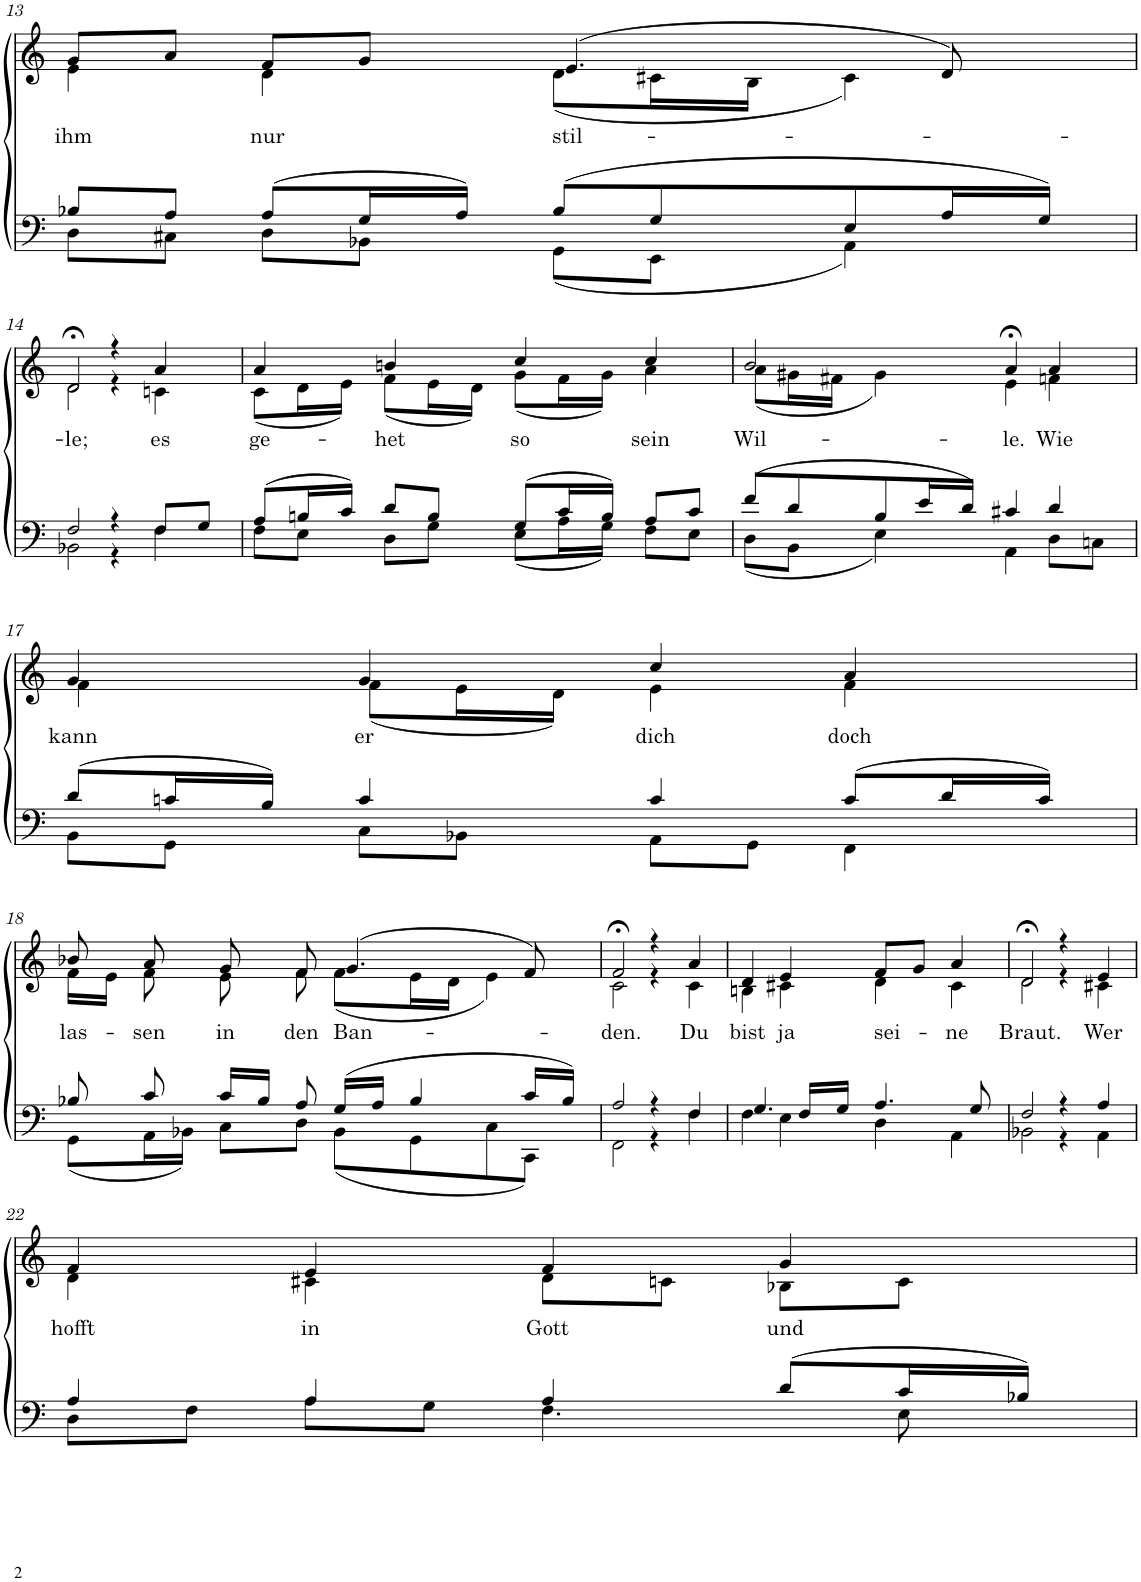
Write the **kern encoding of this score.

**kern	**kern	**text
*part2	*part1	*part1
*staff2	*staff1	*staff1
*I"Tenor/Bass	*I"Soprano/Alto	*
!!LO:PB:g=z
*clefF4	*clefG2	*
*k[]	*k[]	*
*M4/4	*M4/4	*
*met(c)	*met(c)	*
=13	=13	=13
*^	*	*
!	!	!	!LO:LY:b
*	*	*^	*
8B-X/L	8D\L	8g/L	4e\	ihm
8A/J	8C#X\J	8a/J	.	.
!	!	!	!	!LO:LY:b
(8A/L	8D\L	8f/L	4d\	nur
16G/L	8BB-X\J	8g/J	.	.
16A/JJ)	.	.	.	.
!	!	!	!	!LO:LY:b
(8B-/L	(8GG\L	(4.e/	(8d\L	stil-
8G/	8EE\J	.	16c#X\L	.
.	.	.	16B\JJ	.
8E/	4AA\)	.	4c#\)	.
16A/L	.	8d/)	.	.
16G/JJ)	.	.	.	.
!!LO:LB:g=z	!!
=14	=14	=14	=14	=14
!	!	!	!	!LO:LY:b
2F/	2BB-X\	2d;</	2d\	-le;
4r	4r	4r	4r	.
!	!	!	!	!LO:LY:b
8F/L	4F\	4a/	4cn\	es
8G/J	.	.	.	.
=15	=15	=15	=15	=15
!	!	!	!	!LO:LY:b
(8A/L	8F\L	4a/	(8c\L	ge-
16Bn/L	8E\J	.	16d\L	.
16c/JJ)	.	.	16e\JJ)	.
!	!	!	!	!LO:LY:b
8d/L	8D\L	4bn/	(8f\L	-het
8B/J	8G\J	.	16e\L	.
.	.	.	16d\JJ)	.
!	!	!	!	!LO:LY:b
(8G/L	(8E\L	4cc/	(8g\L	so
16c/L	16A\L	.	16f\L	.
16B/JJ)	16G\JJ)	.	16g\JJ)	.
!	!	!	!	!LO:LY:b
8A/L	8F\L	4cc/	4a\	sein
8c/J	8E\J	.	.	.
=16	=16	=16	=16	=16
!	!	!	!	!LO:LY:b
(8f/L	(8D\L	2b/	(8a\L	Wil-
8d/	8BB\J	.	16g#X\L	.
.	.	.	16f#X\JJ	.
8B/	4E\)	.	4g#\)	.
16e/L	.	.	.	.
16d/JJ)	.	.	.	.
!	!	!	!	!LO:LY:b
4c#X/	4AA\	4a;<,/	4e\	-le.
!	!	!	!	!LO:LY:b
4d/	8D\L	4a/	4fn\	Wie
.	8Cn\J	.	.	.
!!LO:LB:g=z	!!
=17	=17	=17	=17	=17
!	!	!	!	!LO:LY:b
(8d/L	8BB\L	4g/	4f\	kann
16cn/L	8GG\J	.	.	.
16B/JJ)	.	.	.	.
!	!	!	!	!LO:LY:b
4c/	8C\L	4g/	(8f\L	er
.	8BB-X\J	.	16e\L	.
.	.	.	16d\JJ)	.
!	!	!	!	!LO:LY:b
4c/	8AA\L	4cc/	4e\	dich
.	8GG\J	.	.	.
!	!	!	!	!LO:LY:b
(8c/L	4FF\	4a/	4f\	doch
16d/L	.	.	.	.
16c/JJ)	.	.	.	.
!!LO:LB:g=z	!!
=18	=18	=18	=18	=18
!	!	!	!	!LO:LY:b
8B-X/	(8GG\L	8b-X/	16f\LL	las-
.	.	.	16e\JJ	.
!	!	!	!	!LO:LY:b
8c/	16AA\L	8a/	8f\	-sen
.	16BB-X\JJ)	.	.	.
!	!	!	!	!LO:LY:b
16c/LL	8C\L	8g/	8e\	in
16B-/JJ	.	.	.	.
!	!	!	!	!LO:LY:b
8A/	8D\J	8f/	8f\	den
!	!	!	!	!LO:LY:b
(16G/LL	(8BB-\L	(4.g/	(8f\L	Ban-
16A/JJ	.	.	.	.
4B-/	8GG\	.	16e\L	.
.	.	.	16d\JJ	.
.	8C\	.	4e\)	.
16c/LL	8CC\J)	8f/)	.	.
16B-/JJ)	.	.	.	.
=19	=19	=19	=19	=19
!	!	!	!	!LO:LY:b
2A/	2FF\	2f;</	2c\	-den.
4r	4r	4r	4r	.
!	!	!	!	!LO:LY:b
4F/	4F\	4a/	4c\	Du
=20	=20	=20	=20	=20
!	!	!	!	!LO:LY:b
4.G/	4F\	4d/	4Bn\	bist
!	!	!	!	!LO:LY:b
.	4E\	4e/	4c#X\	ja
16F/LL	.	.	.	.
16G/JJ	.	.	.	.
!	!	!	!	!LO:LY:b
4.A/	4D\	8f/L	4d\	sei-
.	.	8g/J	.	.
!	!	!	!	!LO:LY:b
.	4AA\	4a/	4c#\	-ne
8G/	.	.	.	.
=21	=21	=21	=21	=21
!	!	!	!	!LO:LY:b
2F/	2BB-X\	2d;</	2d\	Braut.
4r	4r	4r	4r	.
!	!	!	!	!LO:LY:b
4A/	4AA\	4e/	4c#X\	Wer
!!LO:LB:g=z	!!
=22	=22	=22	=22	=22
!	!	!	!	!LO:LY:b
4A/	8D\L	4f/	4d\	hofft
.	8F\J	.	.	.
!	!	!	!	!LO:LY:b
4A/	8A\L	4e/	4c#X\	in
.	8G\J	.	.	.
!	!	!	!	!LO:LY:b
4A/	4.F\	4f/	8d\L	Gott
.	.	.	8cn\J	.
!	!	!	!	!LO:LY:b
(8d/L	.	4g/	8B-X\L	und
16c/L	8E\	.	8c\J	.
16B-X/JJ)	.	.	.	.
*v	*v	*	*	*
*	*v	*v	*
=	=	=
*-	*-	*-
